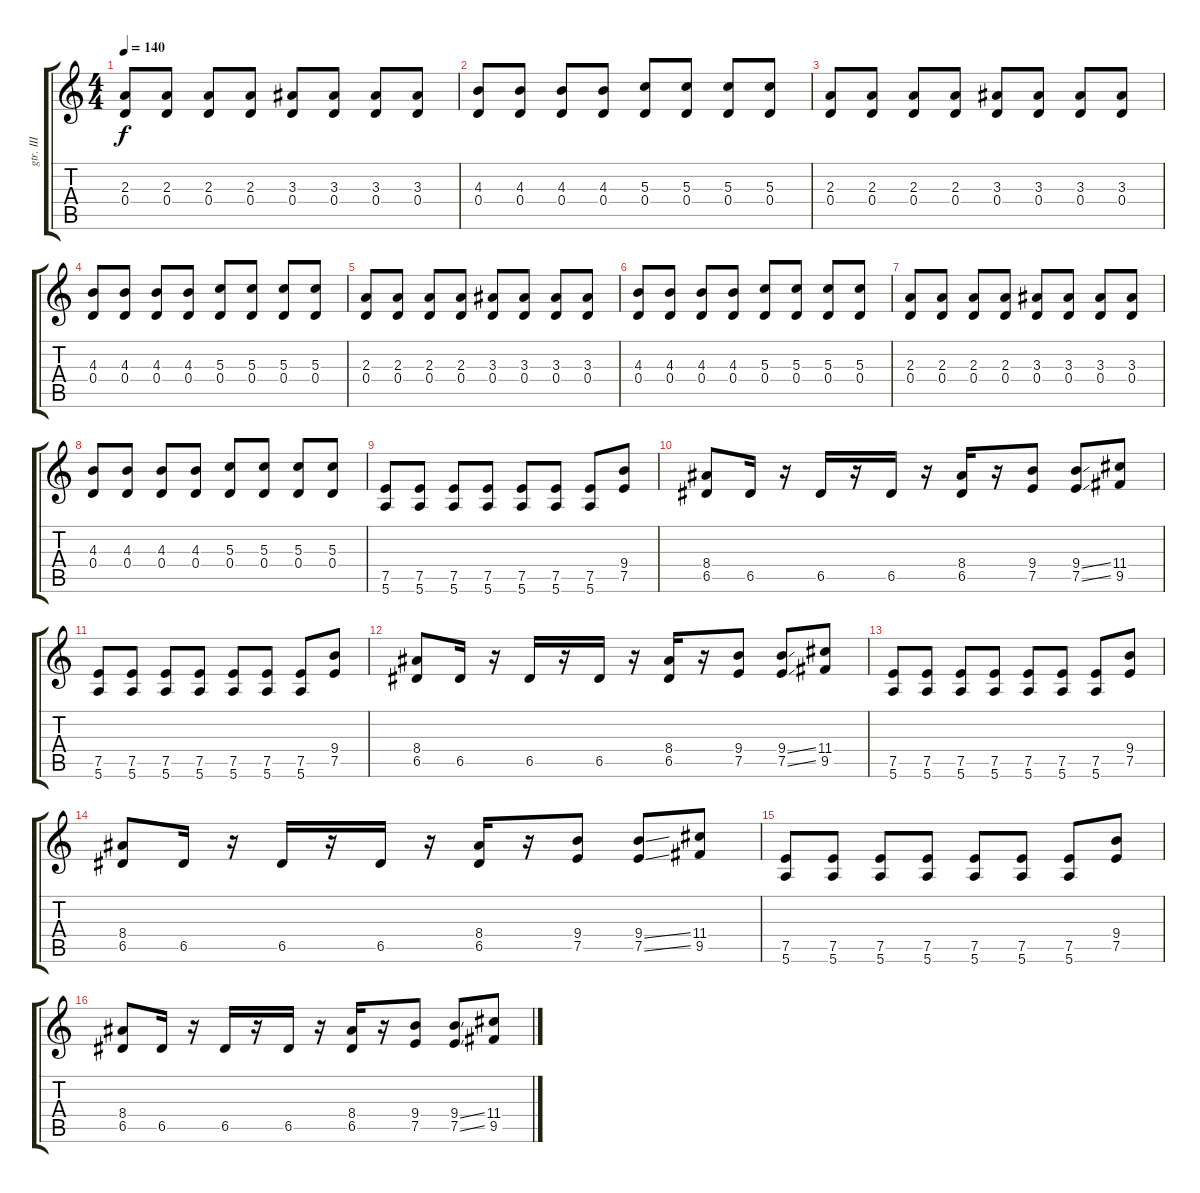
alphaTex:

\track ("gtr. III" "gtr. III") {instrument acousticguitarsteel}
\staff {score tabs}
\tuning (E4 B3 G3 D3 A2 E2) {hide}
\ts (4 4)
\tempo 140
\clef g2
\ks c
(2.3 0.4).8{dy f} (2.3 0.4).8 (2.3 0.4).8 (2.3 0.4).8 (3.3 0.4).8 (3.3 0.4).8 (3.3 0.4).8 (3.3 0.4).8 |
(4.3 0.4).8 (4.3 0.4).8 (4.3 0.4).8 (4.3 0.4).8 (5.3 0.4).8 (5.3 0.4).8 (5.3 0.4).8 (5.3 0.4).8 |
(2.3 0.4).8 (2.3 0.4).8 (2.3 0.4).8 (2.3 0.4).8 (3.3 0.4).8 (3.3 0.4).8 (3.3 0.4).8 (3.3 0.4).8 |
(4.3 0.4).8 (4.3 0.4).8 (4.3 0.4).8 (4.3 0.4).8 (5.3 0.4).8 (5.3 0.4).8 (5.3 0.4).8 (5.3 0.4).8 |
(2.3 0.4).8 (2.3 0.4).8 (2.3 0.4).8 (2.3 0.4).8 (3.3 0.4).8 (3.3 0.4).8 (3.3 0.4).8 (3.3 0.4).8 |
(4.3 0.4).8 (4.3 0.4).8 (4.3 0.4).8 (4.3 0.4).8 (5.3 0.4).8 (5.3 0.4).8 (5.3 0.4).8 (5.3 0.4).8 |
(2.3 0.4).8 (2.3 0.4).8 (2.3 0.4).8 (2.3 0.4).8 (3.3 0.4).8 (3.3 0.4).8 (3.3 0.4).8 (3.3 0.4).8 |
(4.3 0.4).8 (4.3 0.4).8 (4.3 0.4).8 (4.3 0.4).8 (5.3 0.4).8 (5.3 0.4).8 (5.3 0.4).8 (5.3 0.4).8 |
(7.5 5.6).8 (7.5 5.6).8 (7.5 5.6).8 (7.5 5.6).8 (7.5 5.6).8 (7.5 5.6).8 (7.5 5.6).8 (9.4 7.5).8 |
(8.4 6.5).8 6.5.16 r.16 6.5.16 r.16 6.5.16 r.16 (8.4 6.5).16 r.16 (9.4 7.5).8 (9.4{ss} 7.5{ss}).8 (11.4 9.5).8 |
(7.5 5.6).8 (7.5 5.6).8 (7.5 5.6).8 (7.5 5.6).8 (7.5 5.6).8 (7.5 5.6).8 (7.5 5.6).8 (9.4 7.5).8 |
(8.4 6.5).8 6.5.16 r.16 6.5.16 r.16 6.5.16 r.16 (8.4 6.5).16 r.16 (9.4 7.5).8 (9.4{ss} 7.5{ss}).8 (11.4 9.5).8 |
(7.5 5.6).8 (7.5 5.6).8 (7.5 5.6).8 (7.5 5.6).8 (7.5 5.6).8 (7.5 5.6).8 (7.5 5.6).8 (9.4 7.5).8 |
(8.4 6.5).8 6.5.16 r.16 6.5.16 r.16 6.5.16 r.16 (8.4 6.5).16 r.16 (9.4 7.5).8 (9.4{ss} 7.5{ss}).8 (11.4 9.5).8 |
(7.5 5.6).8 (7.5 5.6).8 (7.5 5.6).8 (7.5 5.6).8 (7.5 5.6).8 (7.5 5.6).8 (7.5 5.6).8 (9.4 7.5).8 |
(8.4 6.5).8 6.5.16 r.16 6.5.16 r.16 6.5.16 r.16 (8.4 6.5).16 r.16 (9.4 7.5).8 (9.4{ss} 7.5{ss}).8 (11.4 9.5).8
